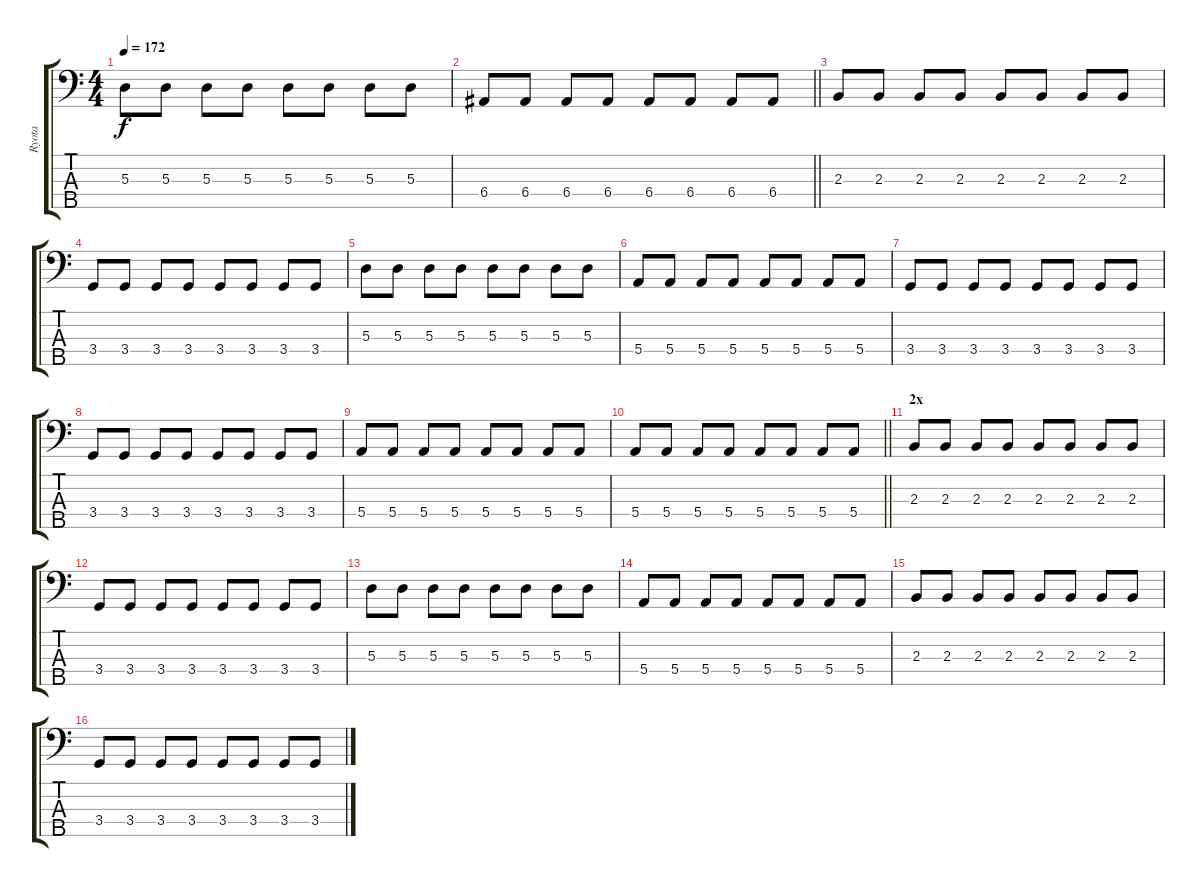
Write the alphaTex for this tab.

\track ("Ryota" "Ryota") {instrument electricbassfinger}
\staff {score tabs}
\tuning (G2 D2 A1 E1 B0) {hide}
\ts (4 4)
\tempo 172
\clef f4
\ks c
5.3.8{dy f} 5.3.8 5.3.8 5.3.8 5.3.8 5.3.8 5.3.8 5.3.8 |
\barLineRight lightlight
6.4.8 6.4.8 6.4.8 6.4.8 6.4.8 6.4.8 6.4.8 6.4.8 |
2.3.8 2.3.8 2.3.8 2.3.8 2.3.8 2.3.8 2.3.8 2.3.8 |
3.4.8 3.4.8 3.4.8 3.4.8 3.4.8 3.4.8 3.4.8 3.4.8 |
5.3.8 5.3.8 5.3.8 5.3.8 5.3.8 5.3.8 5.3.8 5.3.8 |
5.4.8 5.4.8 5.4.8 5.4.8 5.4.8 5.4.8 5.4.8 5.4.8 |
3.4.8 3.4.8 3.4.8 3.4.8 3.4.8 3.4.8 3.4.8 3.4.8 |
3.4.8 3.4.8 3.4.8 3.4.8 3.4.8 3.4.8 3.4.8 3.4.8 |
5.4.8 5.4.8 5.4.8 5.4.8 5.4.8 5.4.8 5.4.8 5.4.8 |
\barLineRight lightlight
5.4.8 5.4.8 5.4.8 5.4.8 5.4.8 5.4.8 5.4.8 5.4.8 |
\section ("" "2x")
2.3.8 2.3.8 2.3.8 2.3.8 2.3.8 2.3.8 2.3.8 2.3.8 |
3.4.8 3.4.8 3.4.8 3.4.8 3.4.8 3.4.8 3.4.8 3.4.8 |
5.3.8 5.3.8 5.3.8 5.3.8 5.3.8 5.3.8 5.3.8 5.3.8 |
5.4.8 5.4.8 5.4.8 5.4.8 5.4.8 5.4.8 5.4.8 5.4.8 |
2.3.8 2.3.8 2.3.8 2.3.8 2.3.8 2.3.8 2.3.8 2.3.8 |
3.4.8 3.4.8 3.4.8 3.4.8 3.4.8 3.4.8 3.4.8 3.4.8
